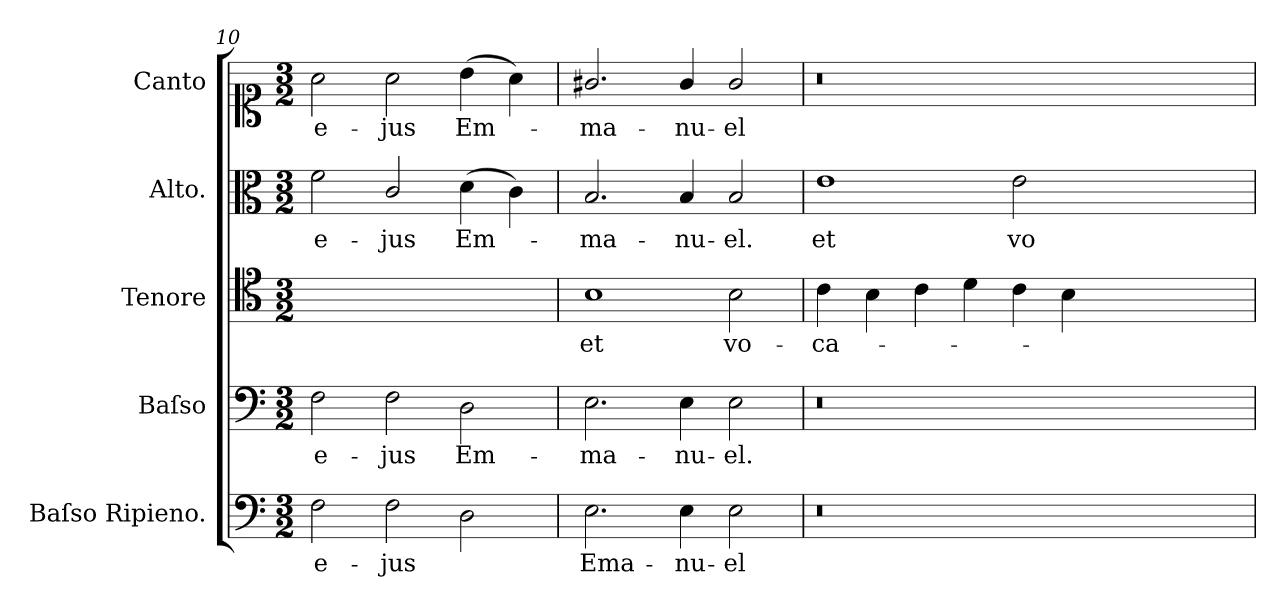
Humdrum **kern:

**kern	**text	**kern	**text	**kern	**text	**kern	**text	**kern	**text
*part5	*part5	*part4	*part4	*part3	*part3	*part2	*part2	*part1	*part1
*staff5	*staff5	*staff4	*staff4	*staff3	*staff3	*staff2	*staff2	*staff1	*staff1
*I"Baſso Ripieno.	*	*I"Baſso	*	*I"Tenore	*	*I"Alto.	*	*I"Canto	*
*I'B rip	*	*I'B.	*	*I'T.	*	*I'A.	*	*I'C.	*
*clefF4	*	*clefF4	*	*clefC4	*	*clefC3	*	*clefC1	*
*k[]	*	*k[]	*	*k[]	*	*k[]	*	*k[]	*
*M3/2	*	*M3/2	*	*M3/2	*	*M3/2	*	*M3/2	*
=10	=10	=10	=10	=10	=10	=10	=10	=10	=10
2F\	e-	2F\	e-	1.ryy	.	2f\	e-	2a\	e-
2F\	-jus	2F\	-jus	.	.	2c/	-jus	2a\	-jus
2D\	.	2D\	Em-	.	.	(4d\	Em-	(4b\	Em-
.	.	.	.	.	.	4c\)	.	4a\)	.
=11	=11	=11	=11	=11	=11	=11	=11	=11	=11
2.E\	Ema-	2.E\	-ma-	1B\	et	2.B/	-ma-	2.g#X/	-ma-
4E\	-nu-	4E\	-nu-	.	.	4B/	-nu-	4g#/	-nu-
2E\	-el	2E\	-el.	2B\	vo-	2B/	-el.	2g#/	-el
=12	=12	=12	=12	=12	=12	=12	=12	=12	=12
0.r	.	0.r	.	4c\	-ca-	1e\	et	0.r	.
.	.	.	.	4B\	.	.	.	.	.
.	.	.	.	4c\	.	.	.	.	.
.	.	.	.	4d\	.	.	.	.	.
.	.	.	.	4c\	.	2e\	vo-	.	.
.	.	.	.	4B\	.	.	.	.	.
.	.	.	.	1.ryy	.	1.ryy	.	.	.
=	=	=	=	=	=	=	=	=	=
*-	*-	*-	*-	*-	*-	*-	*-	*-	*-
